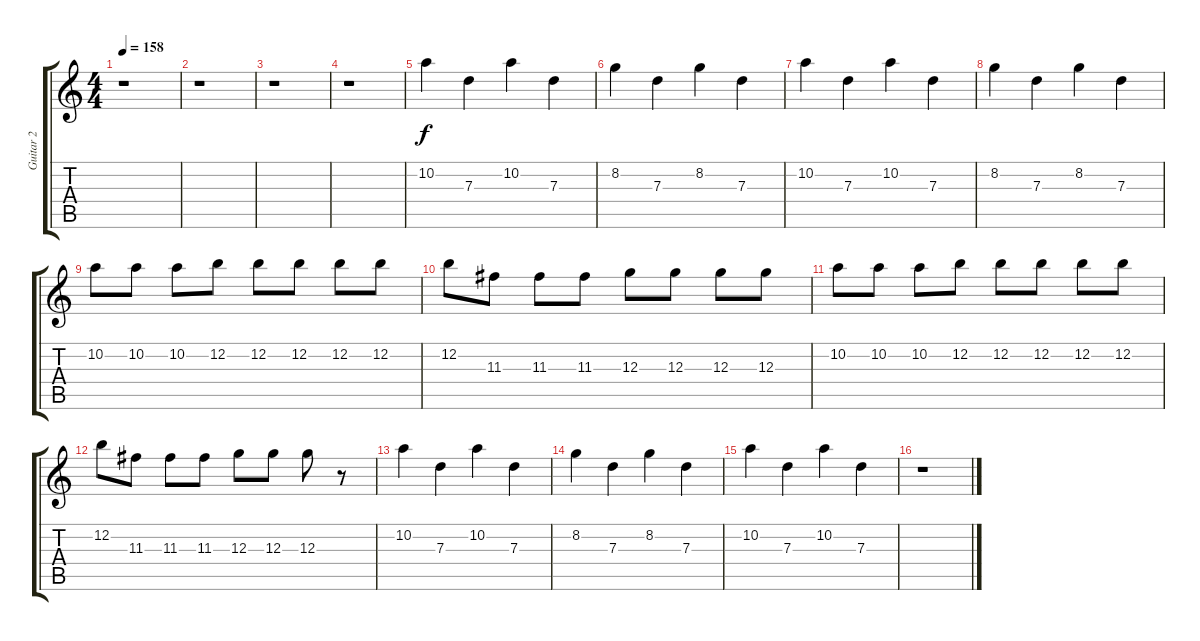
\track ("Guitar 2" "Guitar 2") {instrument overdrivenguitar}
\staff {score tabs}
\tuning (E4 B3 G3 D3 A2 E2) {hide}
\ts (4 4)
\tempo 158
\clef g2
\ks c
r.1{dy f} |
r.1 |
r.1 |
r.1 |
10.2.4 7.3.4 10.2.4 7.3.4 |
8.2.4 7.3.4 8.2.4 7.3.4 |
10.2.4 7.3.4 10.2.4 7.3.4 |
8.2.4 7.3.4 8.2.4 7.3.4 |
10.2.8 10.2.8 10.2.8 12.2.8 12.2.8 12.2.8 12.2.8 12.2.8 |
12.2.8 11.3.8 11.3.8 11.3.8 12.3.8 12.3.8 12.3.8 12.3.8 |
10.2.8 10.2.8 10.2.8 12.2.8 12.2.8 12.2.8 12.2.8 12.2.8 |
12.2.8 11.3.8 11.3.8 11.3.8 12.3.8 12.3.8 12.3.8 r.8 |
10.2.4 7.3.4 10.2.4 7.3.4 |
8.2.4 7.3.4 8.2.4 7.3.4 |
10.2.4 7.3.4 10.2.4 7.3.4 |
r.1
